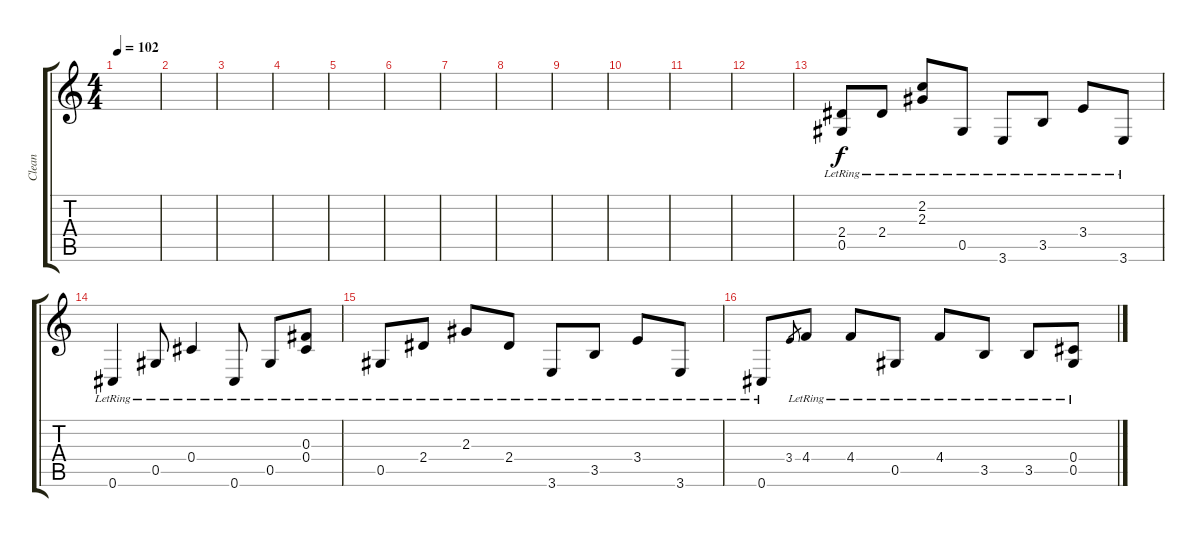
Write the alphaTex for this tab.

\track ("Clean" "Clean") {instrument electricguitarclean}
\staff {score tabs}
\tuning (Eb4 Bb3 Gb3 Db3 Ab2 Db2) {hide}
\ts (4 4)
\tempo 102
\clef g2
\ks c
|
|
|
|
|
|
|
|
|
|
|
|
(2.4{lr} 0.5{lr}).8 2.4{lr}.8 (2.2{lr} 2.3{lr}).8 0.5{lr}.8 3.6{lr}.8 3.5{lr}.8 3.4{lr}.8 3.6{lr}.8 |
0.6{lr}.4 0.5{lr}.8 0.4{lr}.4 0.6{lr}.8 0.5{lr}.8 (0.3{lr} 0.4{lr}).8 |
0.5{lr}.8 2.4{lr}.8 2.3{lr}.8 2.4{lr}.8 3.6{lr}.8 3.5{lr}.8 3.4{lr}.8 3.6{lr}.8 |
0.6{lr}.8 3.4.8{gr} 4.4{lr}.8 4.4{lr}.8 0.5{lr}.8 4.4{lr}.8 3.5{lr}.8 3.5{lr}.8 (0.4{lr} 0.5{lr}).8
